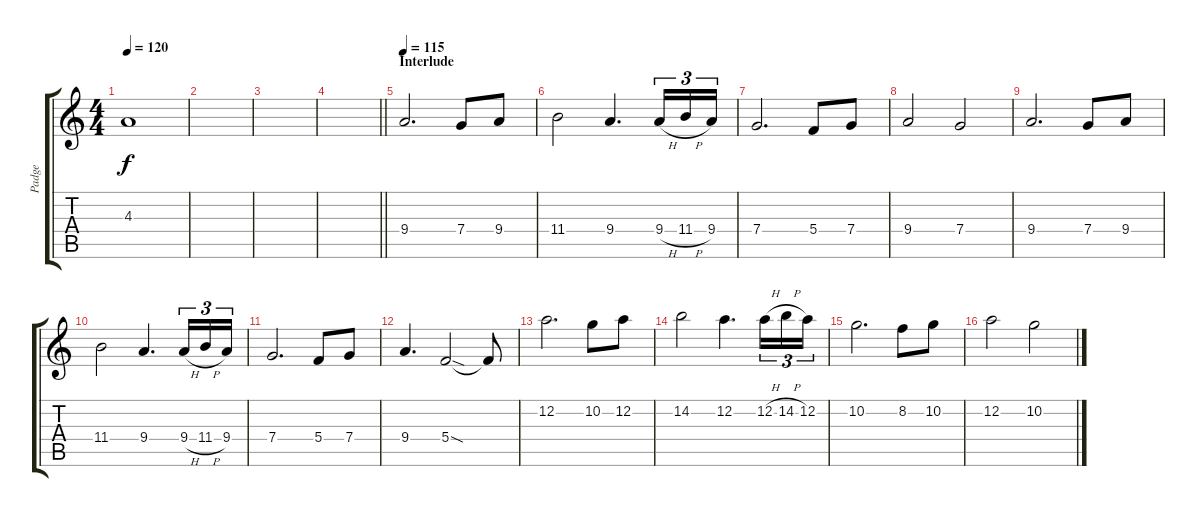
\track ("Padge" "Padge") {instrument distortionguitar}
\staff {score tabs}
\tuning (D4 A3 F3 C3 G2 D2) {hide}
\ts (4 4)
\tempo 120
\clef g2
\ks c
4.3.1{dy f} |
|
|
\barLineRight lightlight
|
\section ("" "Interlude")
\tempo 115
9.4.2{d} 7.4.8 9.4.8 |
11.4.2 9.4.4{d} 9.4{h}.16{tu (3 2)} 11.4{h}.16{tu (3 2)} 9.4.16{tu (3 2)} |
7.4.2{d} 5.4.8 7.4.8 |
9.4.2 7.4.2 |
9.4.2{d} 7.4.8 9.4.8 |
11.4.2 9.4.4{d} 9.4{h}.16{tu (3 2)} 11.4{h}.16{tu (3 2)} 9.4.16{tu (3 2)} |
7.4.2{d} 5.4.8 7.4.8 |
9.4.4{d} 5.4{sod}.2 5.4{t}.8 |
12.2.2{d} 10.2.8 12.2.8 |
14.2.2 12.2.4{d} 12.2{h}.16{tu (3 2)} 14.2{h}.16{tu (3 2)} 12.2.16{tu (3 2)} |
10.2.2{d} 8.2.8 10.2.8 |
12.2.2 10.2.2
